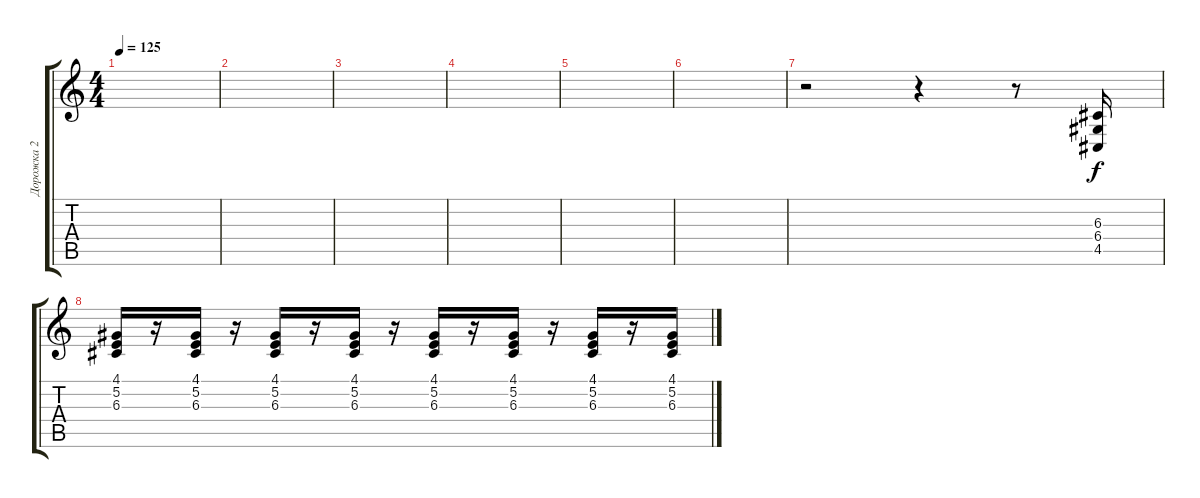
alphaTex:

\track ("Дорожка 2" "Дорожка 2") {instrument pad2warm}
\staff {score tabs}
\tuning (E4 B3 G3 D3 A2 E2) {hide}
\ts (4 4)
\tempo 125
\clef g2
\ks c
|
|
|
|
|
|
r.2 r.4 r.8 (6.3 6.4 4.5).16 |
(4.1 5.2 6.3).16 r.16 (4.1 5.2 6.3).16 r.16 (4.1 5.2 6.3).16 r.16 (4.1 5.2 6.3).16 r.16 (4.1 5.2 6.3).16 r.16 (4.1 5.2 6.3).16 r.16 (4.1 5.2 6.3).16 r.16 (4.1 5.2 6.3).16
